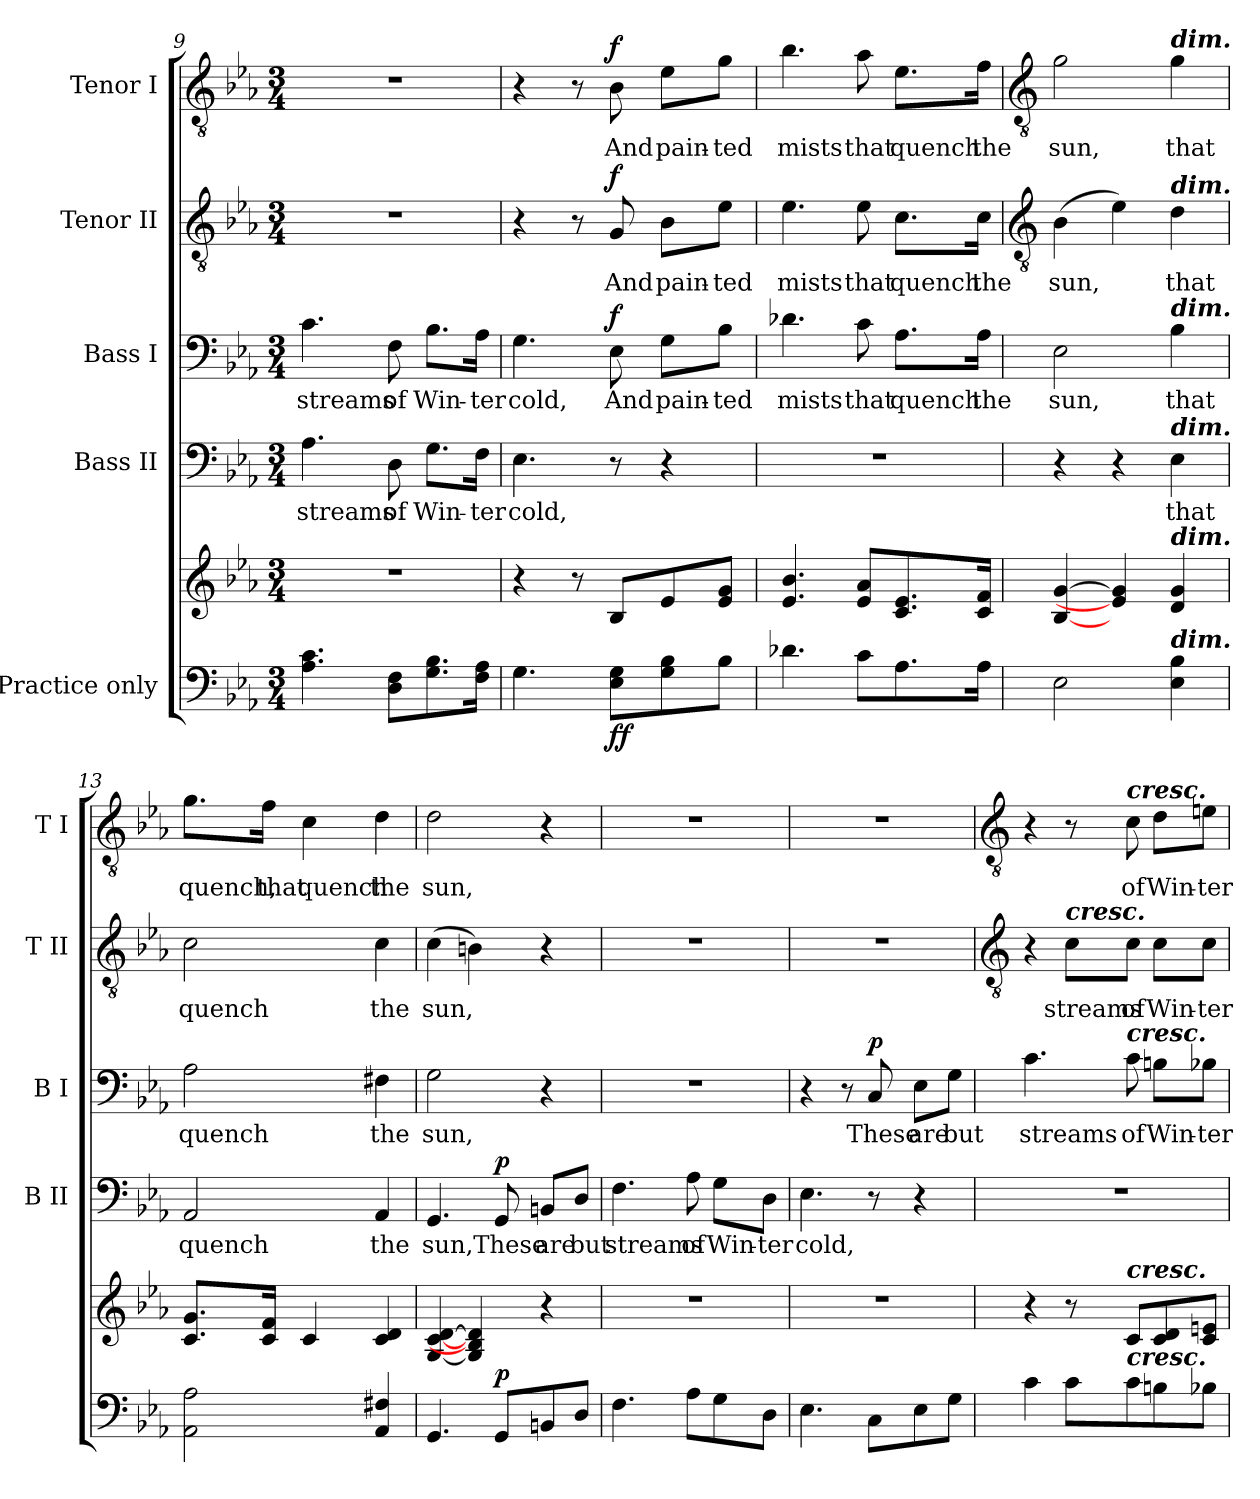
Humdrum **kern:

**kern	**kern	**dynam	**kern	**text	**dynam	**kern	**text	**dynam	**kern	**text	**dynam	**kern	**text	**dynam
*part5	*part5	*part5	*part4	*part4	*part4	*part3	*part3	*part3	*part2	*part2	*part2	*part1	*part1	*part1
*staff6	*staff5	*staff5/6	*staff4	*staff4	*staff4	*staff3	*staff3	*staff3	*staff2	*staff2	*staff2	*staff1	*staff1	*staff1
*I"Practice only	*	*	*I"Bass II	*	*	*I"Bass I	*	*	*I"Tenor II	*	*	*I"Tenor I	*	*
*	*	*	*I'B II	*	*	*I'B I	*	*	*I'T II	*	*	*I'T I	*	*
*clefF4	*clefG2	*	*clefF4	*	*	*clefF4	*	*	*clefGv2	*	*	*clefGv2	*	*
*k[b-e-a-]	*k[b-e-a-]	*	*k[b-e-a-]	*	*	*k[b-e-a-]	*	*	*k[b-e-a-]	*	*	*k[b-e-a-]	*	*
*E-:	*E-:	*	*E-:	*	*	*E-:	*	*	*E-:	*	*	*E-:	*	*
*M3/4	*M3/4	*	*M3/4	*	*	*M3/4	*	*	*M3/4	*	*	*M3/4	*	*
=9	=9	=9	=9	=9	=9	=9	=9	=9	=9	=9	=9	=9	=9	=9
!	!LO:N:vis=1	!	!	!LO:LY:b	!	!	!LO:LY:b	!	!LO:N:vis=1	!	!	!LO:N:vis=1	!	!
4.A- 4.c	2.r	.	4.A-	streams	.	4.c	streams	.	2.r	.	.	2.r	.	.
!	!	!	!	!LO:LY:b	!	!	!LO:LY:b	!	!	!	!	!	!	!
8D 8FL	.	.	8D	of	.	8F	of	.	.	.	.	.	.	.
!	!	!	!	!LO:LY:b	!	!	!LO:LY:b	!	!	!	!	!	!	!
8.G 8.B-	.	.	8.G\L	Win-	.	8.B-\L	Win-	.	.	.	.	.	.	.
!	!	!	!	!LO:LY:b	!	!	!LO:LY:b	!	!	!	!	!	!	!
16F 16A-J	.	.	16F\Jk	-ter	.	16A-\Jk	-ter	.	.	.	.	.	.	.
=10	=10	=10	=10	=10	=10	=10	=10	=10	=10	=10	=10	=10	=10	=10
!	!	!	!	!LO:LY:b	!	!	!LO:LY:b	!	!	!	!	!	!	!
4.G	4r	.	4.E-	cold,	.	4.G	cold,	.	4r	.	.	4r	.	.
.	8r	.	.	.	.	.	.	.	8r	.	.	8r	.	.
!	!	!LO:DY:b=2	!	!	!	!	!LO:LY:b	!	!	!LO:LY:b	!	!	!LO:LY:b	!
!	!	!LO:DY:n=1:b	!	!	!	!	!	!LO:DY:b	!	!	!LO:DY:b	!	!	!LO:DY:b
8E- 8GL	8B-L	f f	8r	.	.	8E-	And	f	8G	And	f	8B-	And	f
!	!	!	!	!	!	!	!LO:LY:b	!	!	!LO:LY:b	!	!	!LO:LY:b	!
8G 8B-	8e-	.	4r	.	.	8G\L	pain-	.	8B-\L	pain-	.	8e-\L	pain-	.
!	!	!	!	!	!	!	!LO:LY:b	!	!	!LO:LY:b	!	!	!LO:LY:b	!
8B-J	8e- 8gJ	.	.	.	.	8B-\J	-ted	.	8e-\J	-ted	.	8g\J	-ted	.
=11	=11	=11	=11	=11	=11	=11	=11	=11	=11	=11	=11	=11	=11	=11
!	!	!	!LO:N:vis=1	!	!	!	!LO:LY:b	!	!	!LO:LY:b	!	!	!LO:LY:b	!
4.d-X	4.e- 4.b-	.	2.r	.	.	4.d-X	mists	.	4.e-	mists	.	4.b-	mists	.
!	!	!	!	!	!	!	!LO:LY:b	!	!	!LO:LY:b	!	!	!LO:LY:b	!
8cL	8e- 8a-L	.	.	.	.	8c	that	.	8e-	that	.	8a-	that	.
!	!	!	!	!	!	!	!LO:LY:b	!	!	!LO:LY:b	!	!	!LO:LY:b	!
8.A-	8.c 8.e-	.	.	.	.	8.A-\L	quench	.	8.c\L	quench	.	8.e-\L	quench	.
!	!	!	!	!	!	!	!LO:LY:b	!	!	!LO:LY:b	!	!	!LO:LY:b	!
16A-J	16c 16fJ	.	.	.	.	16A-\Jk	the	.	16c\Jk	the	.	16f\Jk	the	.
!!LO:LB:g=z
=12	=12	=12	=12	=12	=12	=12	=12	=12	=12	=12	=12	=12	=12	=12
*	*	*	*	*	*	*	*	*	*clefGv2	*	*	*clefGv2	*	*
!	!	!	!	!	!	!	!LO:LY:b	!	!	!LO:LY:b	!	!	!LO:LY:b	!
2E-	[4B- [4g	.	4r	.	.	2E-	sun,	.	(>4B-	sun,	.	2g	sun,	.
.	4e-] 4g]	.	4r	.	.	.	.	.	4e-)	.	.	.	.	.
!	!	!	!	!	!	!	!	!	!	!	!	!LO:TX:a:Bi:t=dim.	!	!
!	!	!	!	!	!	!	!	!	!LO:TX:a:Bi:t=dim.	!	!	!	!	!
!	!	!	!	!	!	!LO:TX:a:Bi:t=dim.	!	!	!	!	!	!	!	!
!	!	!	!LO:TX:a:Bi:t=dim.	!	!	!	!	!	!	!	!	!	!	!
!	!LO:TX:a:Bi:t=dim.	!	!	!	!	!	!	!	!	!	!	!	!	!
!LO:TX:a:Bi:t=dim.	!	!	!	!	!	!	!	!	!	!	!	!	!	!
!	!	!	!	!LO:LY:b	!	!	!LO:LY:b	!	!	!LO:LY:b	!	!	!LO:LY:b	!
4E- 4B-	4d 4g	.	4E-	that	.	4B-	that	.	4d	that	.	4g	that	.
=13	=13	=13	=13	=13	=13	=13	=13	=13	=13	=13	=13	=13	=13	=13
!	!	!	!	!LO:LY:b	!	!	!LO:LY:b	!	!	!LO:LY:b	!	!	!LO:LY:b	!
2AA- 2A-	8.c 8.gL	.	2AA-	quench	.	2A-	quench	.	2c	quench	.	8.g\L	quench,	.
!	!	!	!	!	!	!	!	!	!	!	!	!	!LO:LY:b	!
.	16c 16fJ	.	.	.	.	.	.	.	.	.	.	16f\Jk	that	.
!	!	!	!	!	!	!	!	!	!	!	!	!	!LO:LY:b	!
.	4c	.	.	.	.	.	.	.	.	.	.	4c	quench	.
!	!	!	!	!LO:LY:b	!	!	!LO:LY:b	!	!	!LO:LY:b	!	!	!LO:LY:b	!
4AA- 4F#X	4c 4d	.	4AA-	the	.	4F#X	the	.	4c	the	.	4d	the	.
=14	=14	=14	=14	=14	=14	=14	=14	=14	=14	=14	=14	=14	=14	=14
!	!	!	!	!LO:LY:b	!	!	!LO:LY:b	!	!	!LO:LY:b	!	!	!LO:LY:b	!
4.GG	[4G [4c [4d	.	4.GG	sun,	.	2G	sun,	.	(>4c	sun,	.	2d	sun,	.
.	4G] 4B] 4d]	.	.	.	.	.	.	.	4Bn)	.	.	.	.	.
!	!	!LO:DY:a=2	!	!LO:LY:b	!LO:DY:b	!	!	!	!	!	!	!	!	!
8GGL	.	p	8GG	These	p	.	.	.	.	.	.	.	.	.
!	!	!	!	!LO:LY:b	!	!	!	!	!	!	!	!	!	!
8BBn	4r	.	8BBn/L	are	.	4r	.	.	4r	.	.	4r	.	.
!	!	!	!	!LO:LY:b	!	!	!	!	!	!	!	!	!	!
8DJ	.	.	8D/J	but	.	.	.	.	.	.	.	.	.	.
=15	=15	=15	=15	=15	=15	=15	=15	=15	=15	=15	=15	=15	=15	=15
!	!LO:N:vis=1	!	!	!LO:LY:b	!	!LO:N:vis=1	!	!	!LO:N:vis=1	!	!	!LO:N:vis=1	!	!
4.F	2.r	.	4.F	streams	.	2.r	.	.	2.r	.	.	2.r	.	.
!	!	!	!	!LO:LY:b	!	!	!	!	!	!	!	!	!	!
8A-L	.	.	8A-	of	.	.	.	.	.	.	.	.	.	.
!	!	!	!	!LO:LY:b	!	!	!	!	!	!	!	!	!	!
8G	.	.	8G\L	Win-	.	.	.	.	.	.	.	.	.	.
!	!	!	!	!LO:LY:b	!	!	!	!	!	!	!	!	!	!
8DJ	.	.	8D\J	-ter	.	.	.	.	.	.	.	.	.	.
=16	=16	=16	=16	=16	=16	=16	=16	=16	=16	=16	=16	=16	=16	=16
!	!LO:N:vis=1	!	!	!LO:LY:b	!	!	!	!	!LO:N:vis=1	!	!	!LO:N:vis=1	!	!
4.E-	2.r	.	4.E-	cold,	.	4r	.	.	2.r	.	.	2.r	.	.
.	.	.	.	.	.	8r	.	.	.	.	.	.	.	.
!	!	!	!	!	!	!	!LO:LY:b	!LO:DY:b	!	!	!	!	!	!
8CL	.	.	8r	.	.	8C	These	p	.	.	.	.	.	.
!	!	!	!	!	!	!	!LO:LY:b	!	!	!	!	!	!	!
8E-	.	.	4r	.	.	8E-\L	are	.	.	.	.	.	.	.
!	!	!	!	!	!	!	!LO:LY:b	!	!	!	!	!	!	!
8GJ	.	.	.	.	.	8G\J	but	.	.	.	.	.	.	.
!!LO:LB:g=z
=17	=17	=17	=17	=17	=17	=17	=17	=17	=17	=17	=17	=17	=17	=17
*	*	*	*	*	*	*	*	*	*clefGv2	*	*	*clefGv2	*	*
!	!	!	!LO:N:vis=1	!	!	!	!LO:LY:b	!	!	!	!	!	!	!
4c	4r	.	2.r	.	.	4.c	streams	.	4r	.	.	4r	.	.
!	!	!	!	!	!	!	!	!	!LO:TX:a:Bi:t=cresc.	!	!	!	!	!
!	!	!	!	!	!	!	!	!	!	!LO:LY:b	!	!	!	!
8cL	8r	.	.	.	.	.	.	.	8c\L	streams	.	8r	.	.
!	!	!	!	!	!	!	!	!	!	!	!	!LO:TX:a:Bi:t=cresc.	!	!
!	!	!	!	!	!	!LO:TX:a:Bi:t=cresc.	!	!	!	!	!	!	!	!
!	!LO:TX:a:Bi:t=cresc.	!	!	!	!	!	!	!	!	!	!	!	!	!
!LO:TX:a:Bi:t=cresc.	!	!	!	!	!	!	!	!	!	!	!	!	!	!
!	!	!	!	!	!	!	!LO:LY:b	!	!	!LO:LY:b	!	!	!LO:LY:b	!
8c	8cL	.	.	.	.	8c	of	.	8c\J	of	.	8c	of	.
!	!	!	!	!	!	!	!LO:LY:b	!	!	!LO:LY:b	!	!	!LO:LY:b	!
8Bn	8c 8d	.	.	.	.	8Bn\L	Win-	.	8c\L	Win-	.	8d\L	Win-	.
!	!	!	!	!	!	!	!LO:LY:b	!	!	!LO:LY:b	!	!	!LO:LY:b	!
8B-XJ	8c 8enJ	.	.	.	.	8B-X\J	-ter	.	8c\J	-ter	.	8en\J	-ter	.
=	=	=	=	=	=	=	=	=	=	=	=	=	=	=
*-	*-	*-	*-	*-	*-	*-	*-	*-	*-	*-	*-	*-	*-	*-
